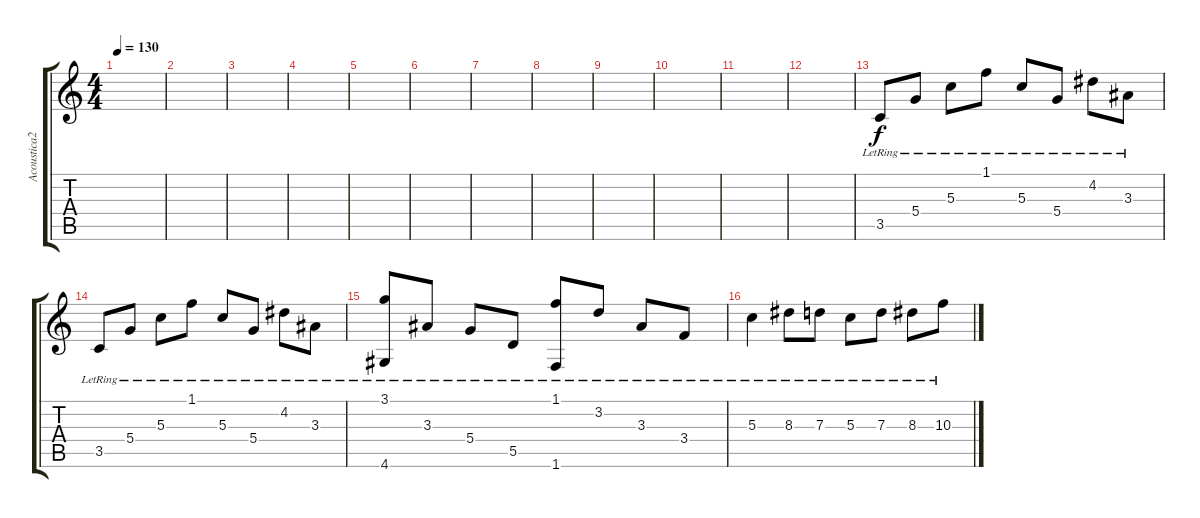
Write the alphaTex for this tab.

\track ("Acoustica2" "Acoustica2") {instrument acousticguitarnylon}
\staff {score tabs}
\tuning (E4 B3 G3 D3 A2 E2) {hide}
\ts (4 4)
\tempo 130
\clef g2
\ks c
|
|
|
|
|
|
|
|
|
|
|
|
3.5{lr}.8 5.4{lr}.8 5.3{lr}.8 1.1{lr}.8 5.3{lr}.8 5.4{lr}.8 4.2{lr}.8 3.3{lr}.8 |
3.5{lr}.8 5.4{lr}.8 5.3{lr}.8 1.1{lr}.8 5.3{lr}.8 5.4{lr}.8 4.2{lr}.8 3.3{lr}.8 |
(3.1{lr} 4.6{lr}).8 3.3{lr}.8 5.4{lr}.8 5.5{lr}.8 (1.1{lr} 1.6{lr}).8 3.2{lr}.8 3.3{lr}.8 3.4{lr}.8 |
5.3{lr}.4 8.3{lr}.8 7.3{lr}.8 5.3{lr}.8 7.3{lr}.8 8.3{lr}.8 10.3{lr}.8
